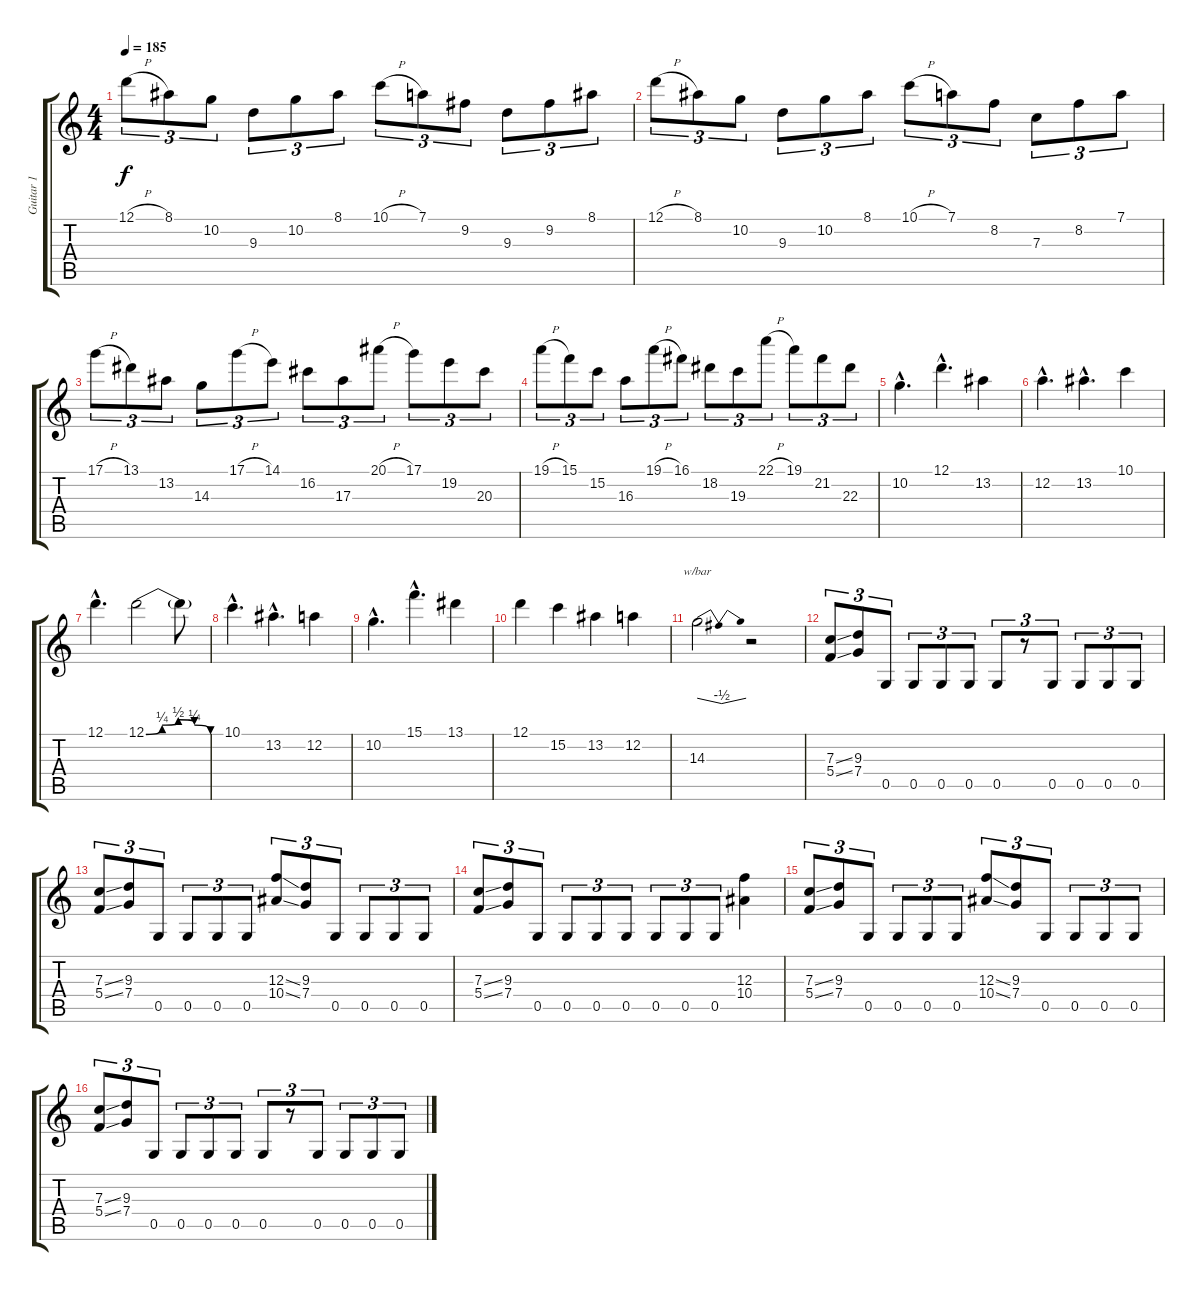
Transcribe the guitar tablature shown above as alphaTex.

\track ("Guitar 1" "Guitar 1") {instrument acousticguitarnylon}
\staff {score tabs}
\tuning (D4 A3 F3 C3 G2 D2) {hide}
\ts (4 4)
\tempo 185
\clef g2
\ks c
12.1{h}.8{tu (3 2) dy f} 8.1.8{tu (3 2)} 10.2.8{tu (3 2)} 9.3.8{tu (3 2)} 10.2.8{tu (3 2)} 8.1.8{tu (3 2)} 10.1{h}.8{tu (3 2)} 7.1.8{tu (3 2)} 9.2.8{tu (3 2)} 9.3.8{tu (3 2)} 9.2.8{tu (3 2)} 8.1.8{tu (3 2)} |
12.1{h}.8{tu (3 2)} 8.1.8{tu (3 2)} 10.2.8{tu (3 2)} 9.3.8{tu (3 2)} 10.2.8{tu (3 2)} 8.1.8{tu (3 2)} 10.1{h}.8{tu (3 2)} 7.1.8{tu (3 2)} 8.2.8{tu (3 2)} 7.3.8{tu (3 2)} 8.2.8{tu (3 2)} 7.1.8{tu (3 2)} |
17.1{h}.8{tu (3 2)} 13.1.8{tu (3 2)} 13.2.8{tu (3 2)} 14.3.8{tu (3 2)} 17.1{h}.8{tu (3 2)} 14.1.8{tu (3 2)} 16.2.8{tu (3 2)} 17.3.8{tu (3 2)} 20.1{h}.8{tu (3 2)} 17.1.8{tu (3 2)} 19.2.8{tu (3 2)} 20.3.8{tu (3 2)} |
19.1{h}.8{tu (3 2)} 15.1.8{tu (3 2)} 15.2.8{tu (3 2)} 16.3.8{tu (3 2)} 19.1{h}.8{tu (3 2)} 16.1.8{tu (3 2)} 18.2.8{tu (3 2)} 19.3.8{tu (3 2)} 22.1{h}.8{tu (3 2)} 19.1.8{tu (3 2)} 21.2.8{tu (3 2)} 22.3.8{tu (3 2)} |
10.2{hac}.4{d} 12.1{hac}.4{d} 13.2.4 |
12.2{hac}.4{d} 13.2{hac}.4{d} 10.1.4 |
12.1{hac}.4{d} 12.1{be (custom 0 0 15 1 30 2 45 1 60 0)}.2 12.1{t}.8 |
10.1{hac}.4{d} 13.2{hac}.4{d} 12.2.4 |
10.2{hac}.4{d} 15.1{hac}.4{d} 13.1.4 |
12.1.4 15.2.4 13.2.4 12.2.4 |
14.3.2{tbe (dip default 0 0 30 -2 60 0)} r.2 |
(7.3{ss} 5.4{ss}).8{tu (3 2)} (9.3 7.4).8{tu (3 2)} 0.5.8{tu (3 2)} 0.5.8{tu (3 2)} 0.5.8{tu (3 2)} 0.5.8{tu (3 2)} 0.5.8{tu (3 2)} r.8{tu (3 2)} 0.5.8{tu (3 2)} 0.5.8{tu (3 2)} 0.5.8{tu (3 2)} 0.5.8{tu (3 2)} |
(7.3{ss} 5.4{ss}).8{tu (3 2)} (9.3 7.4).8{tu (3 2)} 0.5.8{tu (3 2)} 0.5.8{tu (3 2)} 0.5.8{tu (3 2)} 0.5.8{tu (3 2)} (12.3{ss} 10.4{ss}).8{tu (3 2)} (9.3 7.4).8{tu (3 2)} 0.5.8{tu (3 2)} 0.5.8{tu (3 2)} 0.5.8{tu (3 2)} 0.5.8{tu (3 2)} |
(7.3{ss} 5.4{ss}).8{tu (3 2)} (9.3 7.4).8{tu (3 2)} 0.5.8{tu (3 2)} 0.5.8{tu (3 2)} 0.5.8{tu (3 2)} 0.5.8{tu (3 2)} 0.5.8{tu (3 2)} 0.5.8{tu (3 2)} 0.5.8{tu (3 2)} (12.3 10.4).4 |
(7.3{ss} 5.4{ss}).8{tu (3 2)} (9.3 7.4).8{tu (3 2)} 0.5.8{tu (3 2)} 0.5.8{tu (3 2)} 0.5.8{tu (3 2)} 0.5.8{tu (3 2)} (12.3{ss} 10.4{ss}).8{tu (3 2)} (9.3 7.4).8{tu (3 2)} 0.5.8{tu (3 2)} 0.5.8{tu (3 2)} 0.5.8{tu (3 2)} 0.5.8{tu (3 2)} |
(7.3{ss} 5.4{ss}).8{tu (3 2)} (9.3 7.4).8{tu (3 2)} 0.5.8{tu (3 2)} 0.5.8{tu (3 2)} 0.5.8{tu (3 2)} 0.5.8{tu (3 2)} 0.5.8{tu (3 2)} r.8{tu (3 2)} 0.5.8{tu (3 2)} 0.5.8{tu (3 2)} 0.5.8{tu (3 2)} 0.5.8{tu (3 2)}
